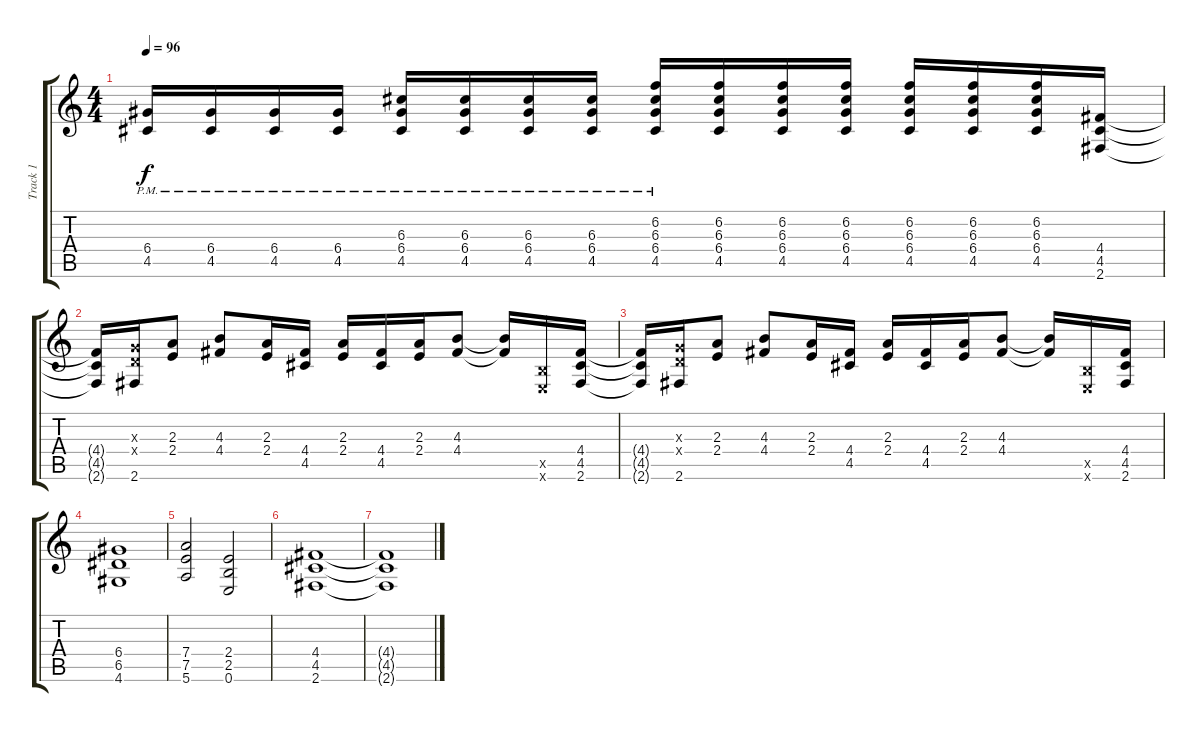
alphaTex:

\track ("Track 1" "Track 1") {instrument overdrivenguitar}
\staff {score tabs}
\tuning (E4 B3 G3 D3 A2 E2) {hide}
\ts (4 4)
\tempo 96
\clef g2
\ks c
(6.4{pm} 4.5{pm}).16{dy f} (6.4{pm} 4.5{pm}).16 (6.4{pm} 4.5{pm}).16 (6.4{pm} 4.5{pm}).16 (6.3 6.4{pm} 4.5{pm}).16 (6.3 6.4{pm} 4.5{pm}).16 (6.3 6.4{pm} 4.5{pm}).16 (6.3 6.4{pm} 4.5{pm}).16 (6.2 6.3 6.4{pm} 4.5{pm}).16 (6.2 6.3 6.4 4.5).16 (6.2 6.3 6.4 4.5).16 (6.2 6.3 6.4 4.5).16 (6.2 6.3 6.4 4.5).16 (6.2 6.3 6.4 4.5).16 (6.2 6.3 6.4 4.5).16 (4.4 4.5 2.6).16 |
(4.4{t} 4.5{t} 2.6{t}).16 (0.3{x} 0.4{x} 2.6).16 (2.3 2.4).8 (4.3 4.4).8 (2.3 2.4).16 (4.4 4.5).16 (2.3 2.4).16 (4.4 4.5).16 (2.3 2.4).16 (4.3 4.4).8 (4.3{t} 4.4{t}).16 (2.5{x} 0.6{x}).16 (4.4 4.5 2.6).16 |
(4.4{t} 4.5{t} 2.6{t}).16 (0.3{x} 0.4{x} 2.6).16 (2.3 2.4).8 (4.3 4.4).8 (2.3 2.4).16 (4.4 4.5).16 (2.3 2.4).16 (4.4 4.5).16 (2.3 2.4).16 (4.3 4.4).8 (4.3{t} 4.4{t}).16 (2.5{x} 0.6{x}).16 (4.4 4.5 2.6).16 |
(6.4 6.5 4.6).1 |
(7.4 7.5 5.6).2 (2.4 2.5 0.6).2 |
(4.4 4.5 2.6).1 |
(4.4{t} 4.5{t} 2.6{t}).1
